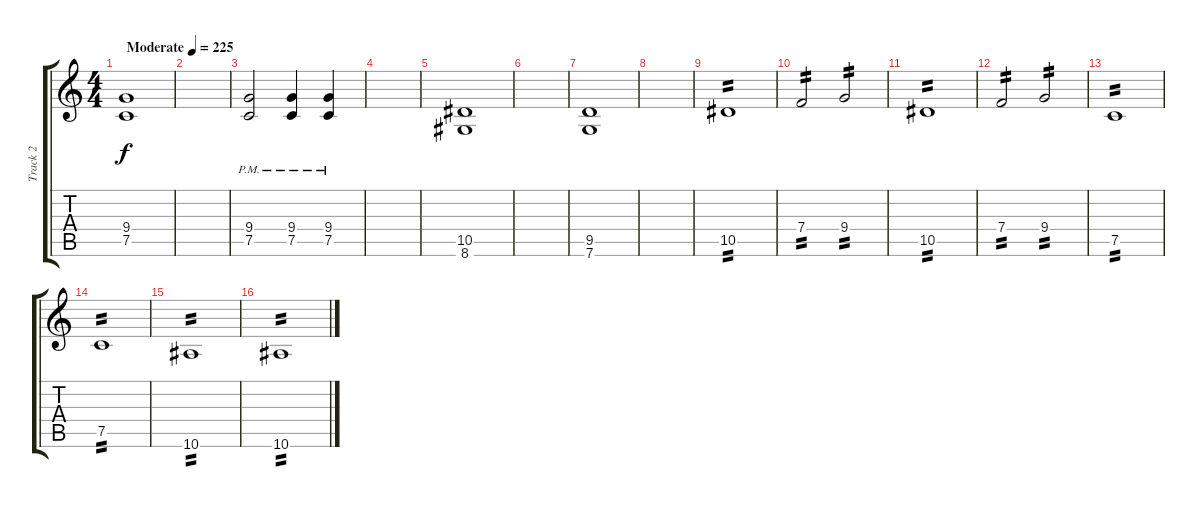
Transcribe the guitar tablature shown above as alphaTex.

\track ("Track 2" "Track 2") {instrument distortionguitar}
\staff {score tabs}
\tuning (C4 G3 Eb3 Bb2 F2 C2) {hide}
\ts (4 4)
\tempo (225 "Moderate")
\clef g2
\ks c
(9.4 7.5).1{dy f instrument distortionguitar} |
|
(9.4 7.5{pm}).2 (9.4{pm} 7.5).4 (9.4{pm} 7.5).4 |
|
(10.5 8.6).1 |
|
(9.5 7.6).1 |
|
10.5.1{tp 2} |
7.4.2{tp 2} 9.4.2{tp 2} |
10.5.1{tp 2} |
7.4.2{tp 2} 9.4.2{tp 2} |
7.5.1{tp 2} |
7.5.1{tp 2} |
10.6.1{tp 2} |
10.6.1{tp 2}
